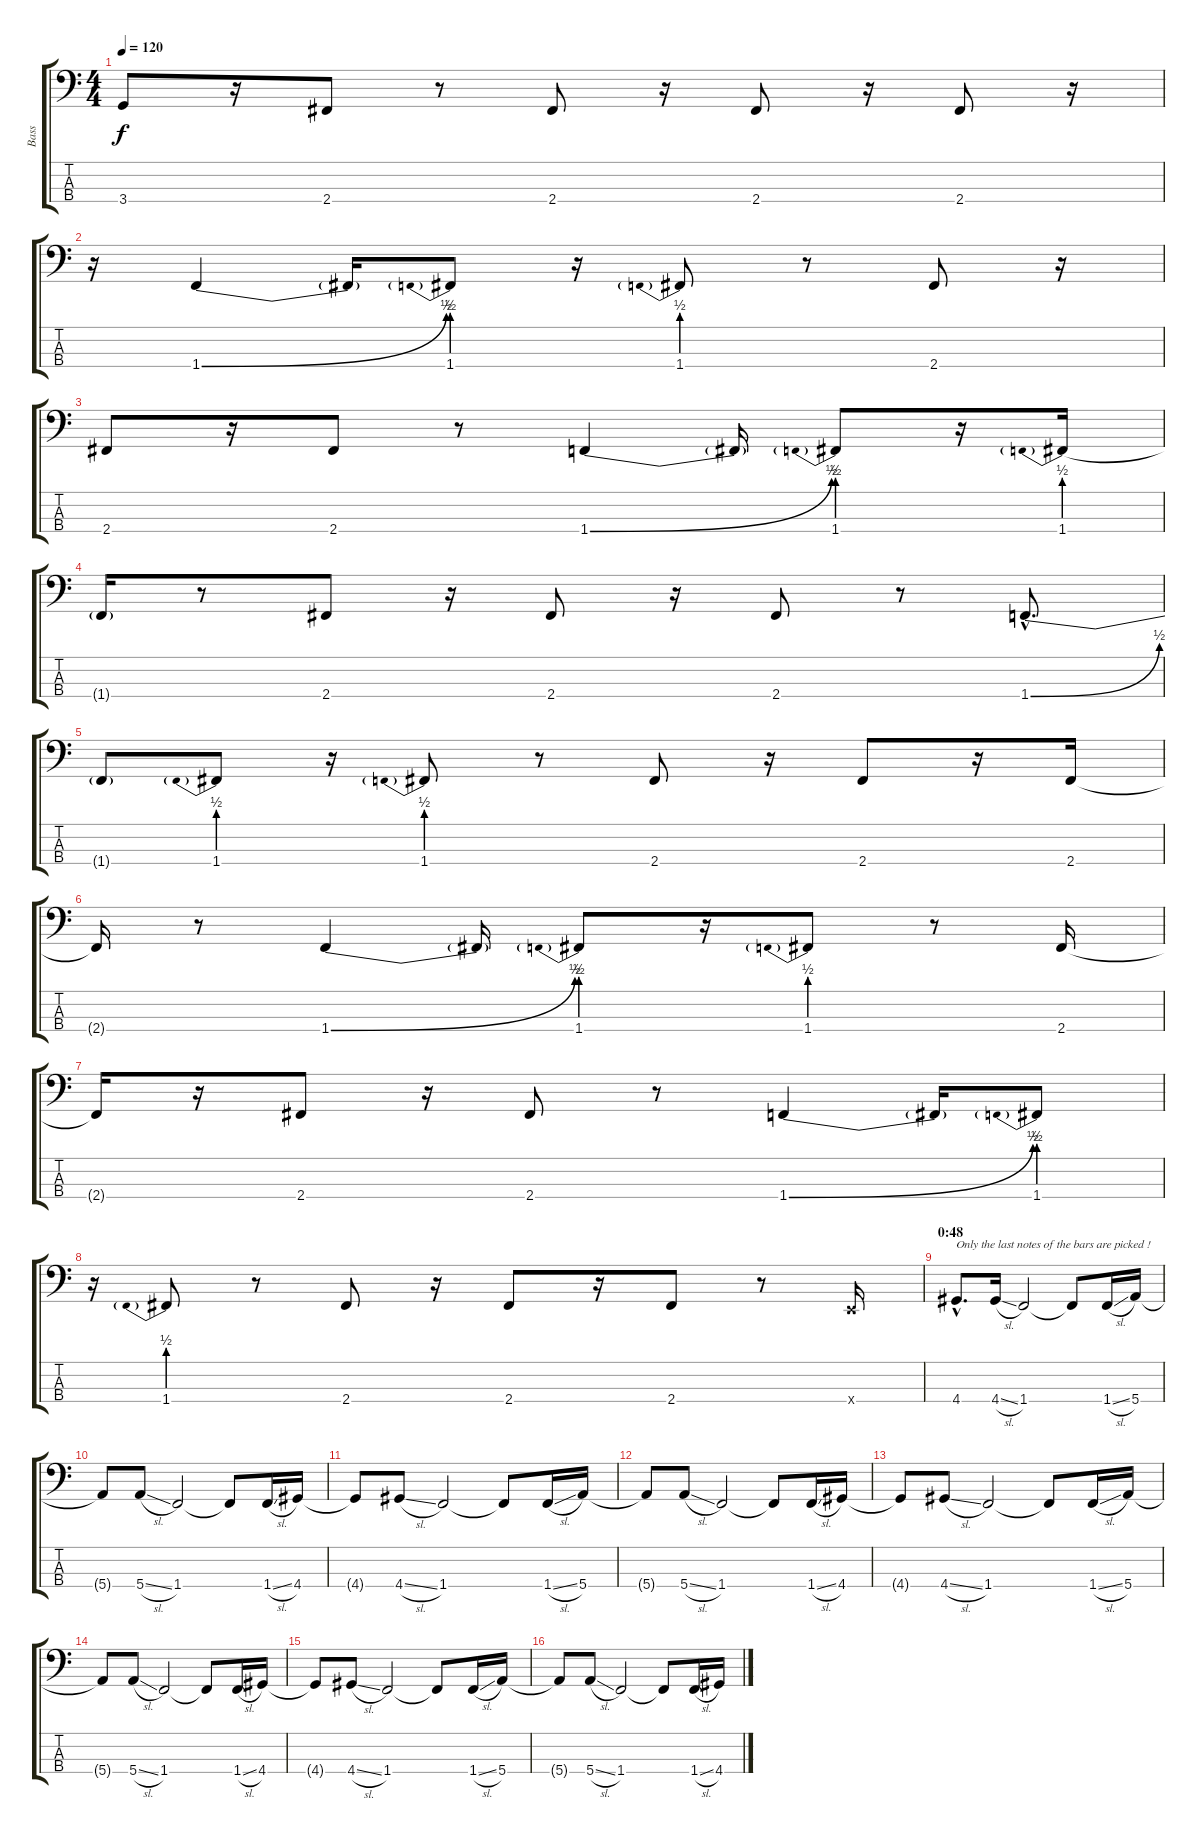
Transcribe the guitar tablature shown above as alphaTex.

\track ("Bass" "Bass") {instrument electricbasspick}
\staff {score tabs}
\tuning (Ab2 Eb2 Bb1 E1) {hide}
\ts (4 4)
\tempo 120
\clef f4
\ks c
3.4.8{dy f} r.16 2.4.8 r.8 2.4.8 r.16 2.4.8 r.16 2.4.8 r.16 |
r.16 1.4{be (bend 0 0 60 2)}.4 1.4{t}.16 1.4{be (prebend 0 2 60 2)}.8 r.16 1.4{be (prebend 0 2 60 2)}.8 r.8 2.4.8 r.16 |
2.4.8 r.16 2.4.8 r.8 1.4{be (bend 0 0 60 2)}.4 1.4{t}.16 1.4{be (prebend 0 2 60 2)}.8 r.16 1.4{be (prebend 0 2 60 2)}.16 |
1.4{t}.16 r.8 2.4.8 r.16 2.4.8 r.16 2.4.8 r.8 1.4{be (bend 0 0 60 2) hac}.8{d} |
1.4{t}.8 1.4{be (prebend 0 2 60 2)}.8 r.16 1.4{be (prebend 0 2 60 2)}.8 r.8 2.4.8 r.16 2.4.8 r.16 2.4.16 |
2.4{t}.16 r.8 1.4{be (bend 0 0 60 2)}.4 1.4{t}.16 1.4{be (prebend 0 2 60 2)}.8 r.16 1.4{be (prebend 0 2 60 2)}.8 r.8 2.4.16 |
2.4{t}.16 r.16 2.4.8 r.16 2.4.8 r.8 1.4{be (bend 0 0 60 2)}.4 1.4{t}.16 1.4{be (prebend 0 2 60 2)}.8 |
r.16 1.4{be (prebend 0 2 60 2)}.8 r.8 2.4.8 r.16 2.4.8 r.16 2.4.8 r.8 0.4{x}.16 |
\section ("" "0:48")
4.4{hac}.8{d txt "Only the last notes of the bars are picked !"} 4.4{sl}.16 1.4.2 1.4{t}.8 1.4{sl}.16 5.4.16 |
5.4{t}.8 5.4{sl}.8 1.4.2 1.4{t}.8 1.4{sl}.16 4.4.16 |
4.4{t}.8 4.4{sl}.8 1.4.2 1.4{t}.8 1.4{sl}.16 5.4.16 |
5.4{t}.8 5.4{sl}.8 1.4.2 1.4{t}.8 1.4{sl}.16 4.4.16 |
4.4{t}.8 4.4{sl}.8 1.4.2 1.4{t}.8 1.4{sl}.16 5.4.16 |
5.4{t}.8 5.4{sl}.8 1.4.2 1.4{t}.8 1.4{sl}.16 4.4.16 |
4.4{t}.8 4.4{sl}.8 1.4.2 1.4{t}.8 1.4{sl}.16 5.4.16 |
5.4{t}.8 5.4{sl}.8 1.4.2 1.4{t}.8 1.4{sl}.16 4.4.16
